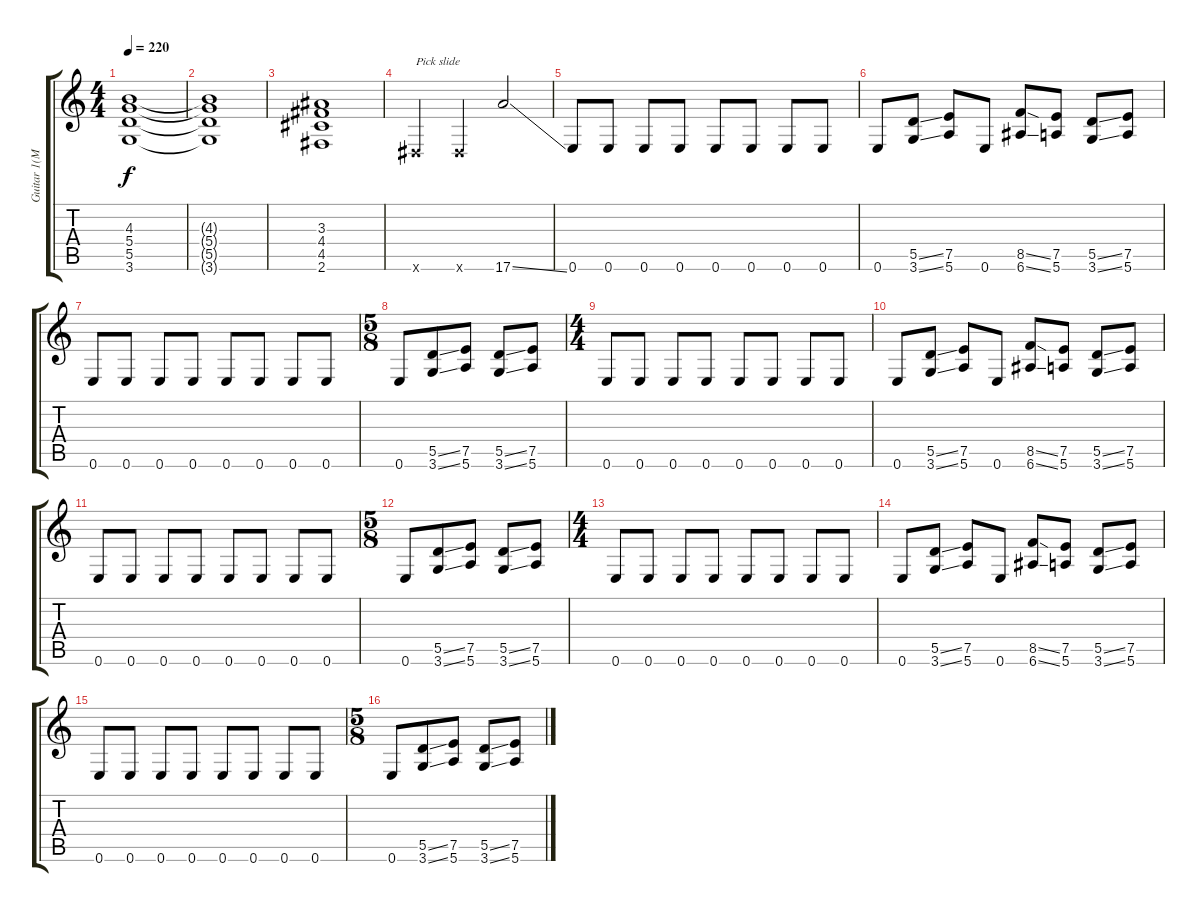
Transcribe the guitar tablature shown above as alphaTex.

\track ("Guitar 1(Main Rhythm)" "Guitar 1(M") {instrument distortionguitar}
\staff {score tabs}
\tuning (E4 B3 G3 D3 A2 E2) {hide}
\ts (4 4)
\tempo 220
\clef g2
\ks c
(4.3 5.4 5.5 3.6).1{dy f} |
(4.3{t} 5.4{t} 5.5{t} 3.6{t}).1 |
(3.3 4.4 4.5 2.6).1 |
-1.6{x}.4{txt "Pick slide"} -1.6{x}.4 17.6{ss}.2 |
0.6.8 0.6.8 0.6.8 0.6.8 0.6.8 0.6.8 0.6.8 0.6.8 |
0.6.8 (5.5{ss} 3.6{ss}).8 (7.5 5.6).8 0.6.8 (8.5{ss} 6.6{ss}).8 (7.5 5.6).8 (5.5{ss} 3.6{ss}).8 (7.5 5.6).8 |
0.6.8 0.6.8 0.6.8 0.6.8 0.6.8 0.6.8 0.6.8 0.6.8 |
\ts (5 8)
0.6.8 (5.5{ss} 3.6{ss}).8 (7.5 5.6).8 (5.5{ss} 3.6{ss}).8 (7.5 5.6).8 |
\ts (4 4)
0.6.8 0.6.8 0.6.8 0.6.8 0.6.8 0.6.8 0.6.8 0.6.8 |
0.6.8 (5.5{ss} 3.6{ss}).8 (7.5 5.6).8 0.6.8 (8.5{ss} 6.6{ss}).8 (7.5 5.6).8 (5.5{ss} 3.6{ss}).8 (7.5 5.6).8 |
0.6.8 0.6.8 0.6.8 0.6.8 0.6.8 0.6.8 0.6.8 0.6.8 |
\ts (5 8)
0.6.8 (5.5{ss} 3.6{ss}).8 (7.5 5.6).8 (5.5{ss} 3.6{ss}).8 (7.5 5.6).8 |
\ts (4 4)
0.6.8 0.6.8 0.6.8 0.6.8 0.6.8 0.6.8 0.6.8 0.6.8 |
0.6.8 (5.5{ss} 3.6{ss}).8 (7.5 5.6).8 0.6.8 (8.5{ss} 6.6{ss}).8 (7.5 5.6).8 (5.5{ss} 3.6{ss}).8 (7.5 5.6).8 |
0.6.8 0.6.8 0.6.8 0.6.8 0.6.8 0.6.8 0.6.8 0.6.8 |
\ts (5 8)
0.6.8 (5.5{ss} 3.6{ss}).8 (7.5 5.6).8 (5.5{ss} 3.6{ss}).8 (7.5 5.6).8
